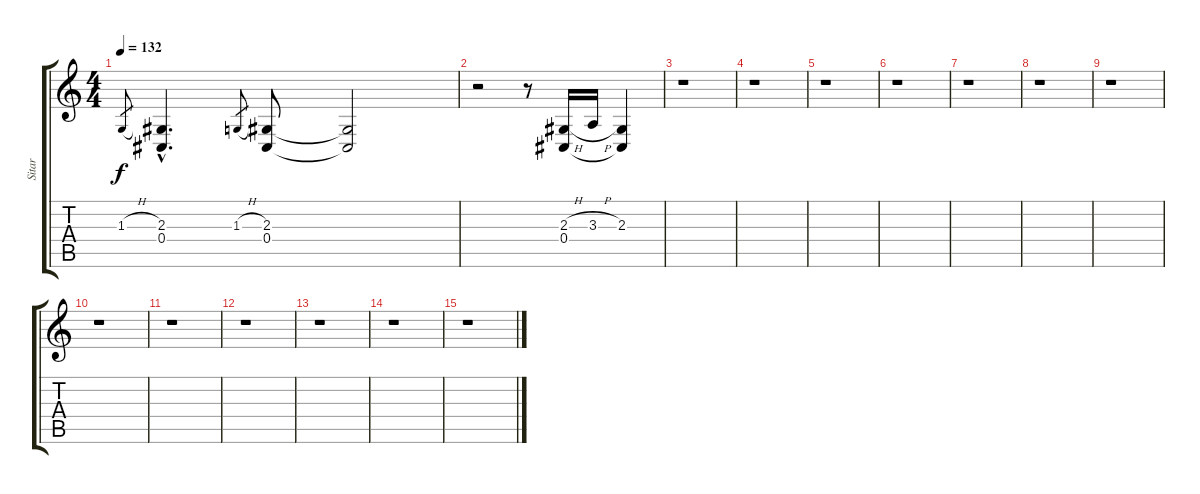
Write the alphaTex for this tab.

\track ("Sitar" "Sitar") {instrument sitar}
\staff {score tabs}
\tuning (Eb4 Bb3 Gb3 Db3 Ab2 Eb2) {hide}
\ts (4 4)
\tempo 132
\clef g2
\ks c
1.3{h}.8{gr dy f} (2.3{hac} 0.4{hac}).4{d} 1.3{h}.8{gr} (2.3 0.4).8 (2.3{t} 0.4{t}).2 |
r.2 r.8 (2.3{h} 0.4).16 3.3{h}.16 (2.3 0.4{t}).4 |
r.1 |
r.1 |
r.1 |
r.1 |
r.1 |
r.1 |
r.1 |
r.1 |
r.1 |
r.1 |
r.1 |
r.1 |
r.1
